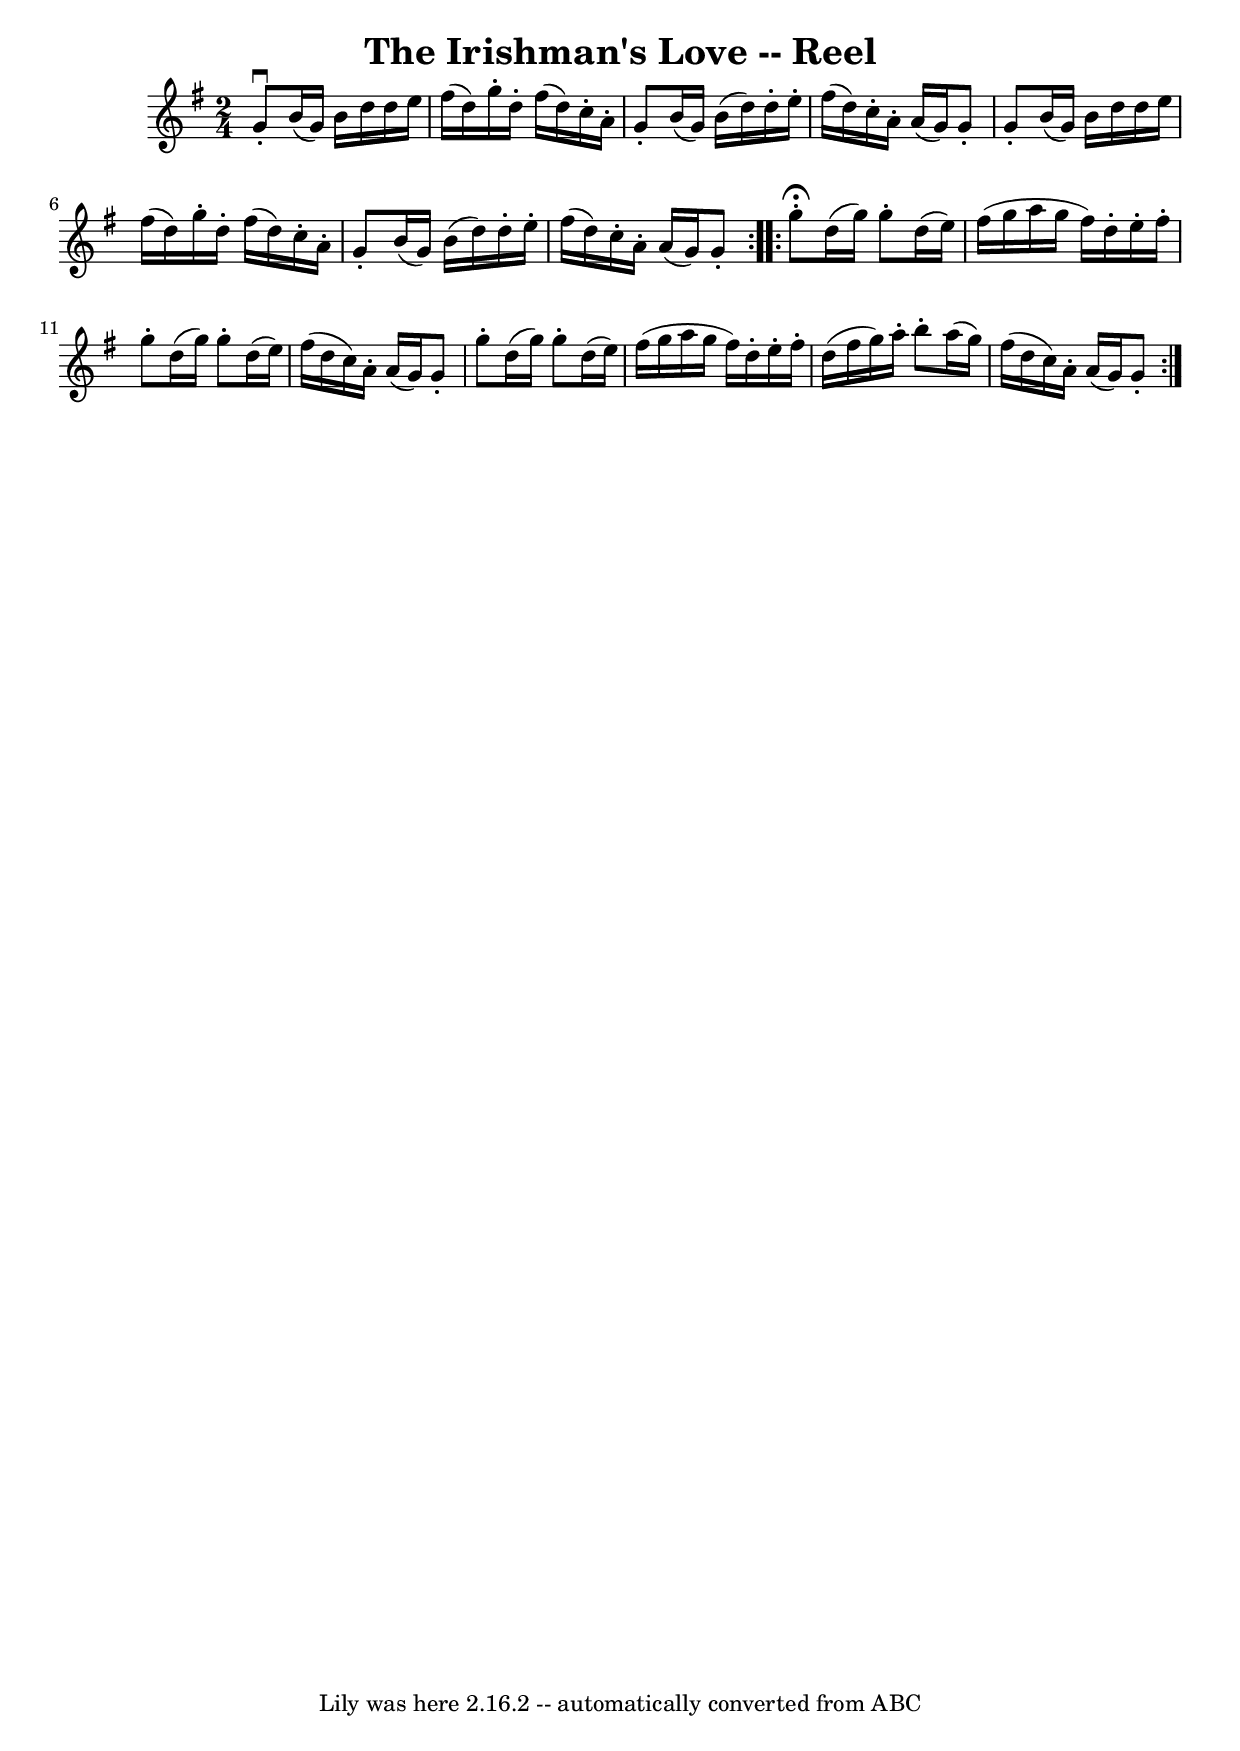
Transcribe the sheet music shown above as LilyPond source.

\version "2.16.2"
\include "Mammoth.ily"
\header {
  %% book = "Ryan's Mammoth Collection"
 crossRefNumber = "1"
 footnotes = "\\\\181"
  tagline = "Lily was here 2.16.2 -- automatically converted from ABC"
  title = "The Irishman's Love -- Reel"

}
voicedefault =  {



  \repeat volta 2 {

    \time 2/4 
    \key g \major
 g'8^\downbow-. b'16 (g'16) b'16 d''16 d''16 e''16     |
 fis''16 (d''16) g''16-. d''16-. fis''16 (d''16) c''16-. a'16-.    |
 g'8-. b'16 (g'16) b'16 (d''16) d''16-. e''16-.   |
 fis''16 (d''16) c''16-. a'16-. a'16 (g'16) g'8-.   |
 g'8-. b'16 (g'16) b'16 d''16 d''16 e''16     |
 fis''16 ( d''16) g''16-. d''16-. fis''16 (d''16) c''16-. a'16-.     |
 g'8-. b'16 (g'16) b'16 (d''16) d''16-. e''16-.   |
 fis''16 (d''16) c''16-. a'16-. a'16 (g'16)  
 g'8-.   
  } 
  \repeat volta 2 { g''8^\fermata-. d''16 (g''16) g''8-. d''16 (e''16)    |
 fis''16 (g''16 a''16 g''16 fis''16) d''16-. e''16-. fis''16-.    |
 g''8-. d''16 ( g''16) g''8-. d''16 (e''16)    |
 fis''16 (d''16 c''16) a'16-. a'16 (g'16) g'8-.    |
 g''8-. d''16 (g''16) g''8-. d''16 (e''16)   |
 fis''16 (g''16 a''16 g''16 fis''16) d''16-. e''16-. fis''16-.    |
 d''16 (fis''16 g''16) a''16-. b''8-. a''16 (g''16)     |
 fis''16 (d''16 c''16) a'16-. a'16 (g'16) g'8-.   
  }   

}

\score{
  <<

    \context Staff="default"
    {
      \voicedefault 
      
    }

  >>
  \layout {
    
  }
  \midi {
  }

}
